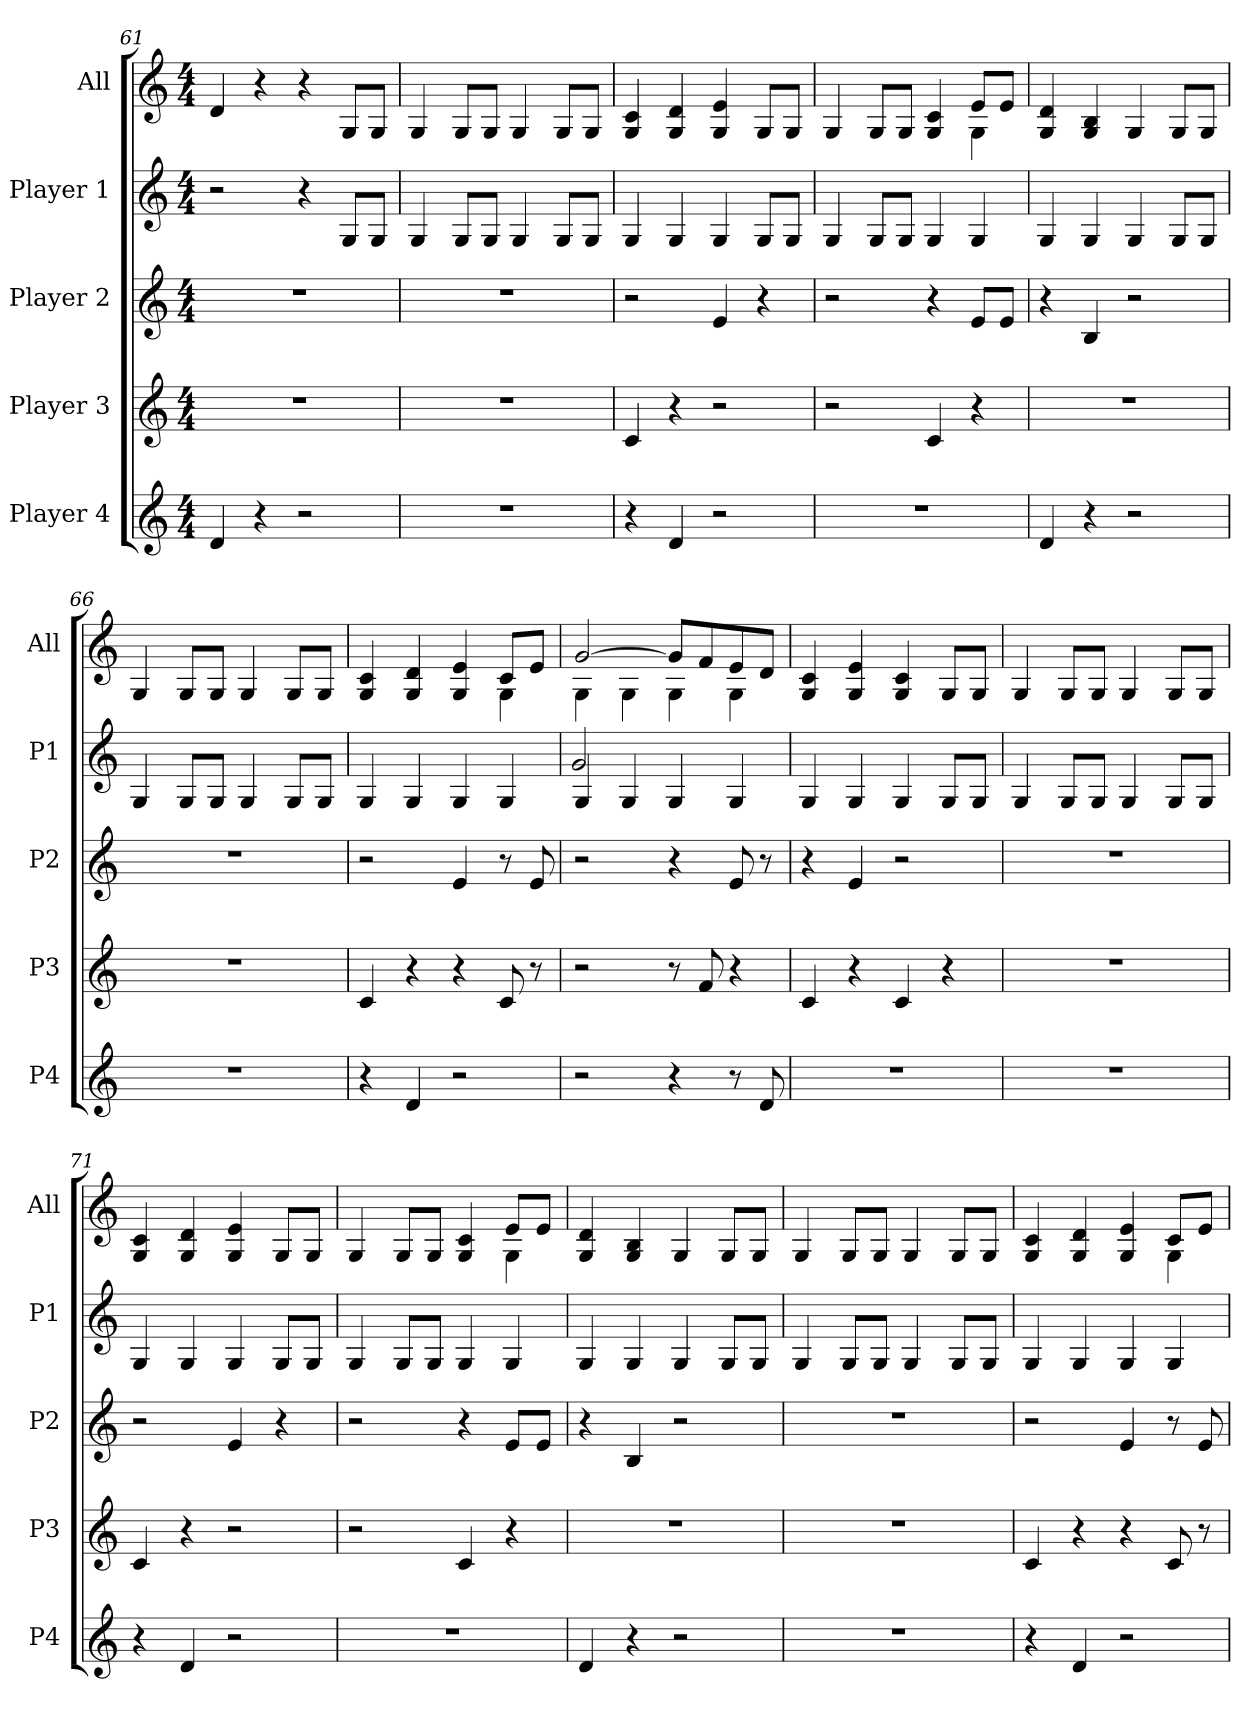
**kern	**kern	**kern	**kern	**kern
*part5	*part4	*part3	*part2	*part1
*staff5	*staff4	*staff3	*staff2	*staff1
*I"Player 4	*I"Player 3	*I"Player 2	*I"Player 1	*I"All
*I'P4	*I'P3	*I'P2	*I'P1	*I'All
*clefG2	*clefG2	*clefG2	*clefG2	*clefG2
*k[]	*k[]	*k[]	*k[]	*k[]
*M4/4	*M4/4	*M4/4	*M4/4	*M4/4
=61	=61	=61	=61	=61
4d/	1r	1r	2r	4d/
4r	.	.	.	4r
2r	.	.	4r	4r
.	.	.	8G/L	8G/L
.	.	.	8G/J	8G/J
=62	=62	=62	=62	=62
1r	1r	1r	4G/	4G/
.	.	.	8G/L	8G/L
.	.	.	8G/J	8G/J
.	.	.	4G/	4G/
.	.	.	8G/L	8G/L
.	.	.	8G/J	8G/J
=63	=63	=63	=63	=63
4r	4c/	2r	4G/	4G/ 4c/
4d/	4r	.	4G/	4G/ 4d/
2r	2r	4e/	4G/	4G/ 4e/
.	.	4r	8G/L	8G/L
.	.	.	8G/J	8G/J
=64	=64	=64	=64	=64
*	*	*	*	*^
1r	2r	2r	4G/	4G/	2.ryy
.	.	.	8G/L	8G/L	.
.	.	.	8G/J	8G/J	.
.	4c/	4r	4G/	4G/ 4c/	.
.	4r	8e/L	4G/	8e/L	4G\
.	.	8e/J	.	8e/J	.
*	*	*	*	*v	*v
!!LO:LB:g=z
=65	=65	=65	=65	=65
4d/	1r	4r	4G/	4G/ 4d/
4r	.	4B/	4G/	4G/ 4B/
2r	.	2r	4G/	4G/
.	.	.	8G/L	8G/L
.	.	.	8G/J	8G/J
=66	=66	=66	=66	=66
1r	1r	1r	4G/	4G/
.	.	.	8G/L	8G/L
.	.	.	8G/J	8G/J
.	.	.	4G/	4G/
.	.	.	8G/L	8G/L
.	.	.	8G/J	8G/J
=67	=67	=67	=67	=67
*	*	*	*	*^
4r	4c/	2r	4G/	4G/ 4c/	2.ryy
4d/	4r	.	4G/	4G/ 4d/	.
2r	4r	4e/	4G/	4G/ 4e/	.
.	8c/	8r	4G/	8c/L	4G\
.	8r	8e/	.	8e/J	.
=68	=68	=68	=68	=68	=68
*	*	*	*^	*	*
2r	2r	2r	4G/	2g/	[2g/	4G\
.	.	.	4G/	.	.	4G\
4r	8r	4r	4G/	2ryy	8g/L]	4G\
.	8f/	.	.	.	8f/	.
8r	4r	8e/	4G/	.	8e/	4G\
8d/	.	8r	.	.	8d/J	.
*	*	*	*v	*v	*	*
*	*	*	*	*v	*v
=69	=69	=69	=69	=69
1r	4c/	4r	4G/	4G/ 4c/
.	4r	4e/	4G/	4G/ 4e/
.	4c/	2r	4G/	4G/ 4c/
.	4r	.	8G/L	8G/L
.	.	.	8G/J	8G/J
!!LO:PB:g=z
=70	=70	=70	=70	=70
1r	1r	1r	4G/	4G/
.	.	.	8G/L	8G/L
.	.	.	8G/J	8G/J
.	.	.	4G/	4G/
.	.	.	8G/L	8G/L
.	.	.	8G/J	8G/J
=71	=71	=71	=71	=71
4r	4c/	2r	4G/	4G/ 4c/
4d/	4r	.	4G/	4G/ 4d/
2r	2r	4e/	4G/	4G/ 4e/
.	.	4r	8G/L	8G/L
.	.	.	8G/J	8G/J
=72	=72	=72	=72	=72
*	*	*	*	*^
1r	2r	2r	4G/	4G/	2.ryy
.	.	.	8G/L	8G/L	.
.	.	.	8G/J	8G/J	.
.	4c/	4r	4G/	4G/ 4c/	.
.	4r	8e/L	4G/	8e/L	4G\
.	.	8e/J	.	8e/J	.
*	*	*	*	*v	*v
=73	=73	=73	=73	=73
4d/	1r	4r	4G/	4G/ 4d/
4r	.	4B/	4G/	4G/ 4B/
2r	.	2r	4G/	4G/
.	.	.	8G/L	8G/L
.	.	.	8G/J	8G/J
=74	=74	=74	=74	=74
1r	1r	1r	4G/	4G/
.	.	.	8G/L	8G/L
.	.	.	8G/J	8G/J
.	.	.	4G/	4G/
.	.	.	8G/L	8G/L
.	.	.	8G/J	8G/J
!!LO:LB:g=z
=75	=75	=75	=75	=75
*	*	*	*	*^
4r	4c/	2r	4G/	4G/ 4c/	2.ryy
4d/	4r	.	4G/	4G/ 4d/	.
2r	4r	4e/	4G/	4G/ 4e/	.
.	8c/	8r	4G/	8c/L	4G\
.	8r	8e/	.	8e/J	.
*	*	*	*	*v	*v
=	=	=	=	=
*-	*-	*-	*-	*-
